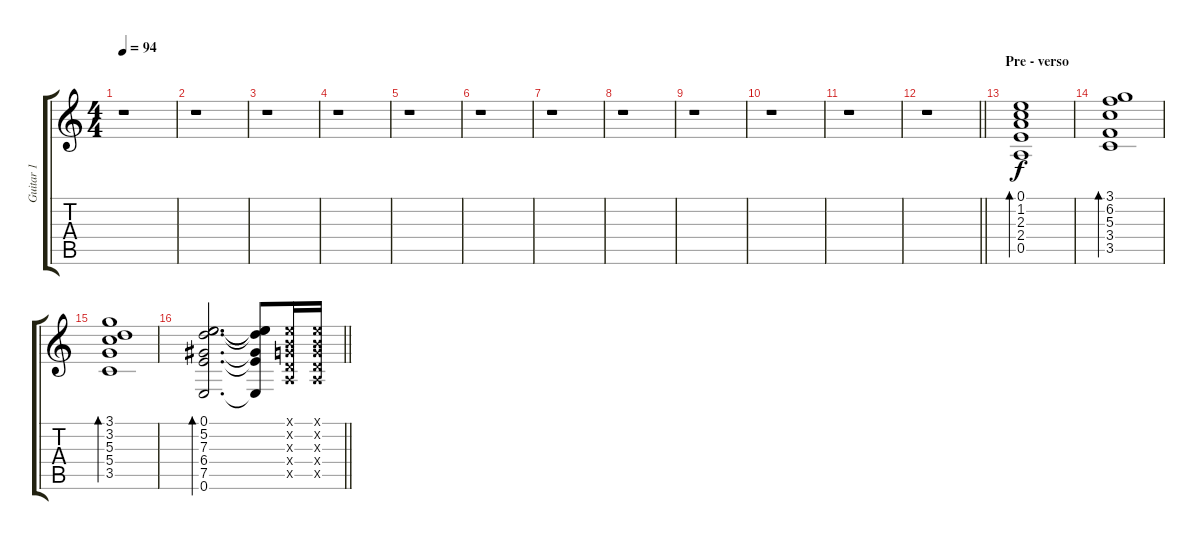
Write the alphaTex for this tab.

\track ("Guitar 1" "Guitar 1") {instrument overdrivenguitar}
\staff {score tabs}
\tuning (E4 B3 G3 D3 A2 E2) {hide}
\ts (4 4)
\tempo 94
\clef g2
\ks c
r.1{dy f} |
r.1 |
r.1 |
r.1 |
r.1 |
r.1 |
r.1 |
r.1 |
r.1 |
r.1 |
r.1 |
\barLineRight lightlight
r.1 |
\section ("" "Pre - verso")
(0.1 1.2 2.3 2.4 0.5).1{bd 240} |
(3.1 6.2 5.3 3.4 3.5).1{bd 240} |
(3.1 3.2 5.3 5.4 3.5).1{bd 240} |
\barLineRight lightlight
(0.1 5.2 7.3 6.4 7.5 0.6).2{d bd 240} (0.1{t} 5.2{t} 7.3{t} 6.4{t} 7.5{t} 0.6{t}).8 (0.1{x} 0.2{x} 0.3{x} 0.4{x} 0.5{x}).16 (0.1{x} 0.2{x} 0.3{x} 0.4{x} 0.5{x}).16
